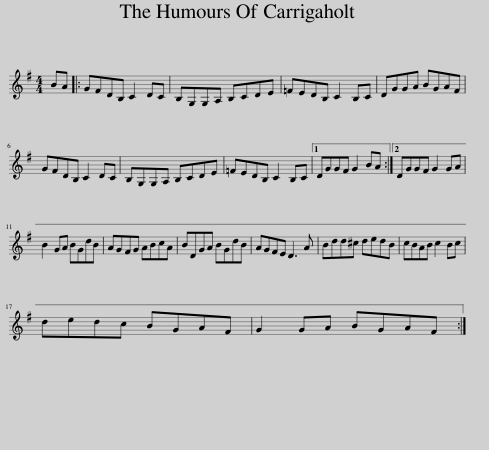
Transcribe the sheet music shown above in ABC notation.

X:1
L:1/8
M:4/4
I:linebreak $
K:G
V:1 treble
V:1
 BA |: GFDB, C2 DC | B,G,G,A, B,CDE | =FEDB, C2 B,C | DGGA BGAF |$ %5
 GFDB, C2 DC | B,G,G,A, B,CDE | =FEDB, C2 B,C |1 DGGF G2 BA :|2 DGGF G2 GA |$ %10
 B2 GA BGdB | AGFG ABcA | BDGA BGdB | AGFE D3 A | Bdd^c dedB | %15
 cBAB c2 Bc |$ dedc BGAF | G2 GA BGAF :| %18
